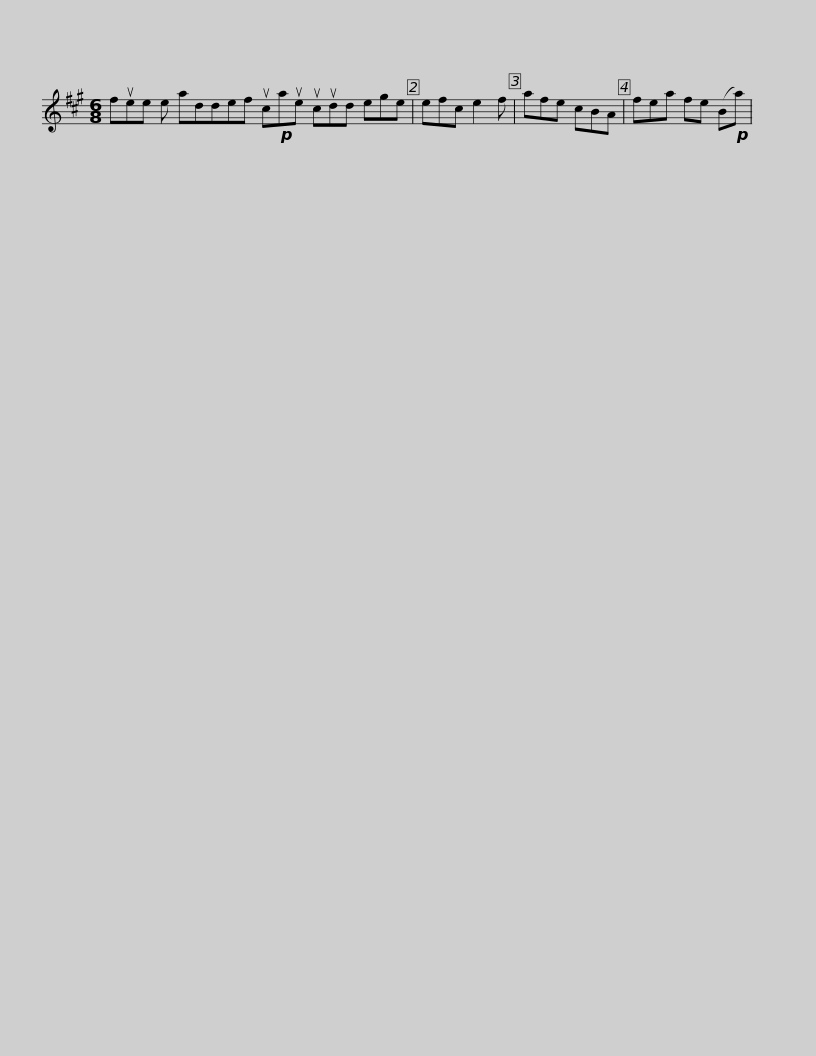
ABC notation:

X:1
L:1/8
M:6/8
I:linebreak $
K:A
V:1 treble
V:1
 fuee e addef uc!p!aue ucudd ege | efc e2 f | afe cBA | fea fe (B!p!a) | %4
